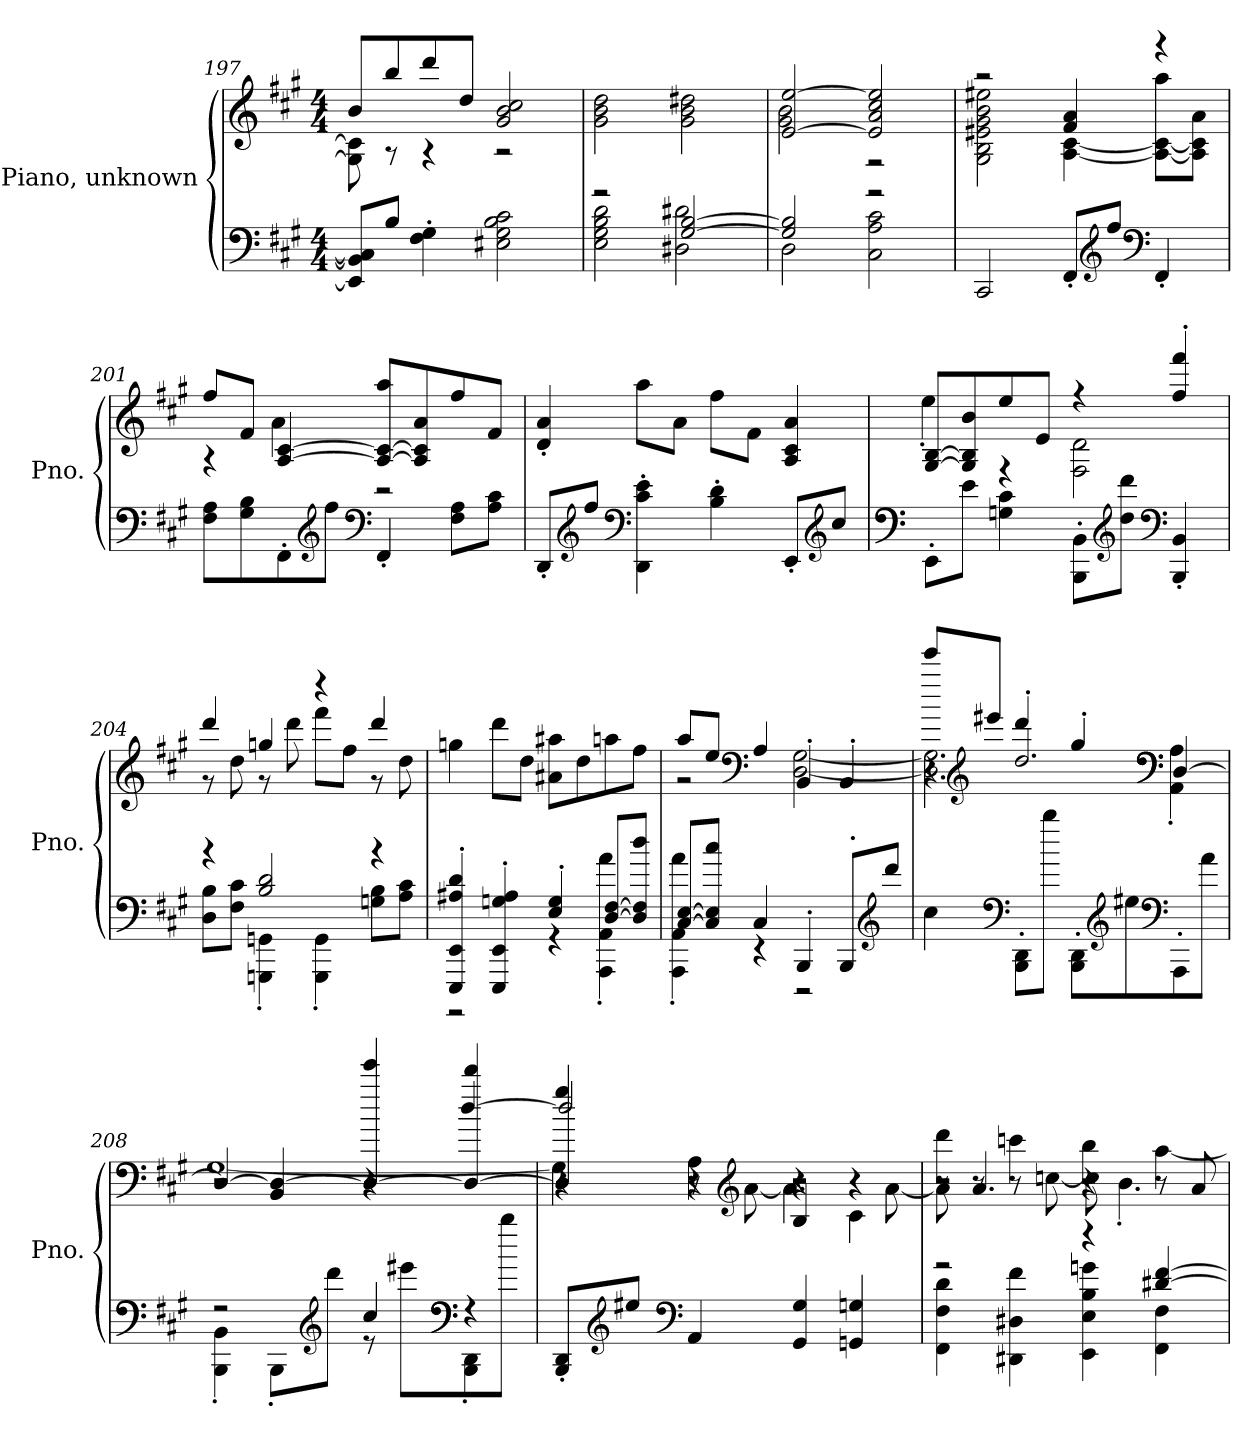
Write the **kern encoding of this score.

**kern	**kern
*part1	*part1
*staff2	*staff1
*I"Piano, unknown	*
*I'Pno.	*
*clefF4	*clefG2
*k[f#c#g#]	*k[f#c#g#]
*M4/4	*M4/4
=197	=197
*	*^
8EE#/] 8BB/] 8C#/]L	8b/L	8G#\] 8c#\]
8B/J	8bb/	8r
4F#\' 4G#\'	8ddd/	4r
.	8dd/J	.
2E#X\ 2G#\ 2B\ 2c#\	2g#/ 2b/ 2cc#/	2r
*	*v	*v
!!LO:LB:g=z
=198	=198
*^	*
2r	2E\ 2G#\ 2B\ 2d\	2g#\ 2b\ 2dd\
[2G#/ [2B/	2D#X\ 2d#X\	2g#\ 2b\ 2dd#X\
=199	=199	=199
*	*	*^
2G#/] 2B/]	2D\	[2e/ [2ee/	2g#\ 2b\
2r	2C#\ 2A\ 2c#\	2e/] 2a/ 2cc#/ 2ee/]	2r
*v	*v	*	*
=200	=200	=200
2CC#/	2r	2G#\ 2B\ 2e#X\ 2g#\ 2b\ 2ee#X\
8FF#'/L	4f#/ 4a/	[4A\ [4c#\
*clefG2	*	*
8ff#/J	.	.
*clefF4	*	*
4FF#'/	4r	8A\_ 8c#\_ 8aa\L
.	.	8A\] 8c#\] 8a\J
=201	=201	=201
8F#\ 8A\L	8ff#/L	4r
8G#\ 8B\	8f#/J	.
8FF#'\	[4A/ [4c#/	4a\
*clefG2	*	*
8ff#\J	.	.
*clefF4	*	*
4FF#'/	8A/_ 8c#/_ 8aa/L	2r
.	8A/] 8c#/] 8a/	.
8F#\ 8A\L	8ff#/	.
8A\ 8c#\J	8f#/J	.
*	*v	*v
!!LO:LB:g=z
=202	=202
8DD'/L	4d/' 4a/'
*clefG2	*
8ff#/J	.
*clefF4	*
4DD\' 4c#\' 4e\'	8aa\L
.	8a\J
4B\' 4d\'	8ff#\L
.	8f#\J
8EE'/L	4A/ 4c#/ 4a/
*clefG2	*
8cc#/J	.
=203	=203
*clefF4	*
*	*^
8EE'\L	[8G#/ [8B/L	4ee'\
8e\J	8G#/] 8B/] 8b/	.
4Gn\ 4c#\	8ee/	4r
.	8e/J	.
8BBB\' 8BB\'L	4r	2F#\ 2d\
*clefG2	*	*
8dd\ 8ddd\J	.	.
*clefF4	*	*
4BBB/' 4BB/'	4ff#/' 4fff#/'	.
=204	=204	=204
*^	*	*
4r	8D\ 8B\L	4ddd/	8r
.	8F#\ 8c#\J	.	8dd\
2B/ 2d/	4GGGn\' 4GGn\'	4ggn/	8r
.	.	.	8ddd\
.	4GGG\' 4GG\'	4r	8fff#\L
.	.	.	8ff#\J
4r	8Gn\ 8B\L	4ddd/	8r
.	8A\ 8c#\J	.	8dd\
*	*	*v	*v
!!LO:LB:g=z
=205	=205	=205
4EEE/' 4EE/' 4A#X/' 4d/'	2r	4ggn\
4EEE/' 4EE/' 4Gn/' 4A#/'	.	8ddd\L
.	.	8dd\J
4E/' 4G/'	4r	8a#X\ 8aa#X\L
.	.	8dd\
[8D/ [8F#/L	4AAA\' 4AA\' 4a\'	8aan\
8D/] 8F#/] 8dd/J	.	8ff#\J
=206	=206	=206
*	*	*^
[8C#/ [8E/L	4AAA\' 4AA\' 4a\'	8aa/L	2r
8C#/] 8E/] 8cc#/J	.	8ee/J	.
*	*	*clefF4	*
4C#/	4r	4A/	.
4BBB'/	2r	4BB'/	[2D\ [2G#\
8BBB'/L	.	4BB'/	.
*clefG2	*	*	*
8ddd/J	.	.	.
*v	*v	*	*
=207	=207	=207
*	*	*^
4cc#\	8eee/L	2.D\] 2.G#\]	4r
*	*clefG2	*	*
.	8eee#X/J	.	.
*clefF4	*	*	*
8BBB\' 8DD\'L	4ddd'/	.	2.dd/
8bb\J	.	.	.
8BBB\' 8DD\'L	4gg#'/	.	.
*clefG2	*	*	*
8ee#X\	.	.	.
*clefF4	*clefF4	*	*
8AAA'\	[4D/	4AA\' 4A\'	.
8a\J	.	.	.
!!LO:LB:g=z	!!	!!
=208	=208	=208	=208
*^	*	*	*
2r	4BBB\' 4BB\'	4D/_	[1G#	2r
.	8BBB'\L	4BB/ 4D/_	.	.
*clefG2	*	*	*	*
.	8ddd\J	.	.	.
4cc#/	8r	4D/_ 4eee/	.	4r
.	8eee#X\L	.	.	.
*clefF4	*	*	*	*
4r	8BBB\' 8DD\'	4D/_ 4ddd/	.	[4dd/
.	8bb\J	.	.	.
*v	*v	*	*	*
=209	=209	=209	=209
*	*	*	*^
8BBB/' 8DD/'L	4D/] 4gg#/	4G#\]	2dd/]	4r
*clefG2	*	*	*	*
8ee#X/J	.	.	.	.
*clefF4	*	*	*	*
4AA/	4r	4A\	.	8r
*	*clefG2	*	*	*
.	.	.	.	[8a\
4GG#/ 4G#/	4B/	4r	2r	4.a\]
4GGn/ 4Gn/	4r	4c#\	.	.
.	.	.	.	[8a\
=210	=210	=210	=210	=210
*^	*	*	*	*
2r	4FF#\ 4F#\ 4d\	2r	4ddd\	8r	8a\]
.	.	.	.	4.a/	8r
.	4DD#X\ 4D#X\ 4f#\	.	4cccn\	.	8r
.	.	.	.	.	[8ccn\
4r	4EE\ 4E\ 4B\ 4gn\	4r	4bb\	2r	8cc\]
.	.	.	.	.	4.b'\
[4d#X/ [4f#/	4FF#\ 4F#\	8r	[4aa\	.	.
.	.	8a/	.	.	.
*v	*v	*	*	*	*
*	*v	*v	*v	*v
=	=
*-	*-
